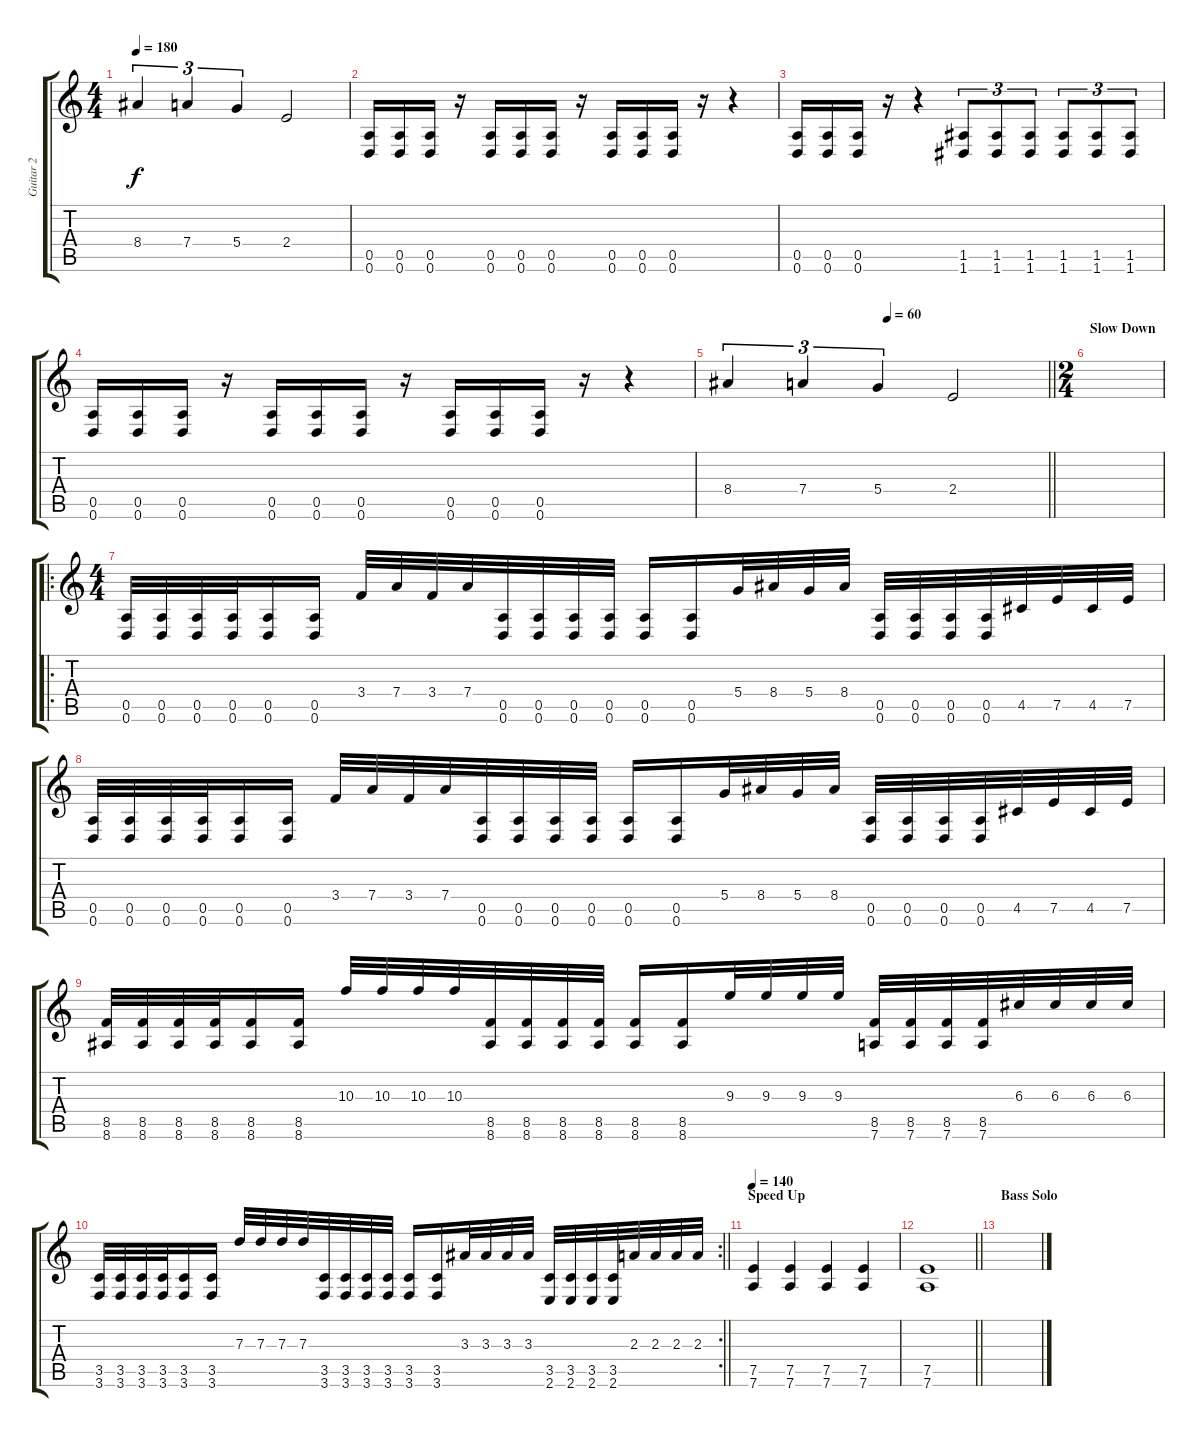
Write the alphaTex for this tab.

\track ("Guitar 2" "Guitar 2") {instrument distortionguitar}
\staff {score tabs}
\tuning (E4 B3 G3 D3 A2 D2) {hide}
\ts (4 4)
\tempo 180
\clef g2
\ks c
8.4.4{tu (3 2) dy f} 7.4.4{tu (3 2)} 5.4.4{tu (3 2)} 2.4.2 |
(0.5 0.6).16 (0.5 0.6).16 (0.5 0.6).16 r.16 (0.5 0.6).16 (0.5 0.6).16 (0.5 0.6).16 r.16 (0.5 0.6).16 (0.5 0.6).16 (0.5 0.6).16 r.16 r.4 |
(0.5 0.6).16 (0.5 0.6).16 (0.5 0.6).16 r.16 r.4 (1.5 1.6).8{tu (3 2)} (1.5 1.6).8{tu (3 2)} (1.5 1.6).8{tu (3 2)} (1.5 1.6).8{tu (3 2)} (1.5 1.6).8{tu (3 2)} (1.5 1.6).8{tu (3 2)} |
(0.5 0.6).16 (0.5 0.6).16 (0.5 0.6).16 r.16 (0.5 0.6).16 (0.5 0.6).16 (0.5 0.6).16 r.16 (0.5 0.6).16 (0.5 0.6).16 (0.5 0.6).16 r.16 r.4 |
\tempo (60 0.5)
\barLineRight lightlight
8.4.4{tu (3 2)} 7.4.4{tu (3 2)} 5.4.4{tu (3 2)} 2.4.2 |
\ts (2 4)
\section ("" "Slow Down")
|
\ro
\ts (4 4)
(0.5 0.6).32 (0.5 0.6).32 (0.5 0.6).32 (0.5 0.6).32 (0.5 0.6).16 (0.5 0.6).16 3.4.32 7.4.32 3.4.32 7.4.32 (0.5 0.6).32 (0.5 0.6).32 (0.5 0.6).32 (0.5 0.6).32 (0.5 0.6).16 (0.5 0.6).16 5.4.32 8.4.32 5.4.32 8.4.32 (0.5 0.6).32 (0.5 0.6).32 (0.5 0.6).32 (0.5 0.6).32 4.5.32 7.5.32 4.5.32 7.5.32 |
(0.5 0.6).32 (0.5 0.6).32 (0.5 0.6).32 (0.5 0.6).32 (0.5 0.6).16 (0.5 0.6).16 3.4.32 7.4.32 3.4.32 7.4.32 (0.5 0.6).32 (0.5 0.6).32 (0.5 0.6).32 (0.5 0.6).32 (0.5 0.6).16 (0.5 0.6).16 5.4.32 8.4.32 5.4.32 8.4.32 (0.5 0.6).32 (0.5 0.6).32 (0.5 0.6).32 (0.5 0.6).32 4.5.32 7.5.32 4.5.32 7.5.32 |
(8.5 8.6).32 (8.5 8.6).32 (8.5 8.6).32 (8.5 8.6).32 (8.5 8.6).16 (8.5 8.6).16 10.3.32 10.3.32 10.3.32 10.3.32 (8.5 8.6).32 (8.5 8.6).32 (8.5 8.6).32 (8.5 8.6).32 (8.5 8.6).16 (8.5 8.6).16 9.3.32 9.3.32 9.3.32 9.3.32 (8.5 7.6).32 (8.5 7.6).32 (8.5 7.6).32 (8.5 7.6).32 6.3.32 6.3.32 6.3.32 6.3.32 |
\rc 2
\barLineRight lightlight
(3.5 3.6).32 (3.5 3.6).32 (3.5 3.6).32 (3.5 3.6).32 (3.5 3.6).16 (3.5 3.6).16 7.3.32 7.3.32 7.3.32 7.3.32 (3.5 3.6).32 (3.5 3.6).32 (3.5 3.6).32 (3.5 3.6).32 (3.5 3.6).16 (3.5 3.6).16 3.3.32 3.3.32 3.3.32 3.3.32 (3.5 2.6).32 (3.5 2.6).32 (3.5 2.6).32 (3.5 2.6).32 2.3.32 2.3.32 2.3.32 2.3.32 |
\section ("" "Speed Up")
\tempo 140
(7.5 7.6).4 (7.5 7.6).4 (7.5 7.6).4 (7.5 7.6).4 |
\barLineRight lightlight
(7.5 7.6).1 |
\section ("" "Bass Solo")
